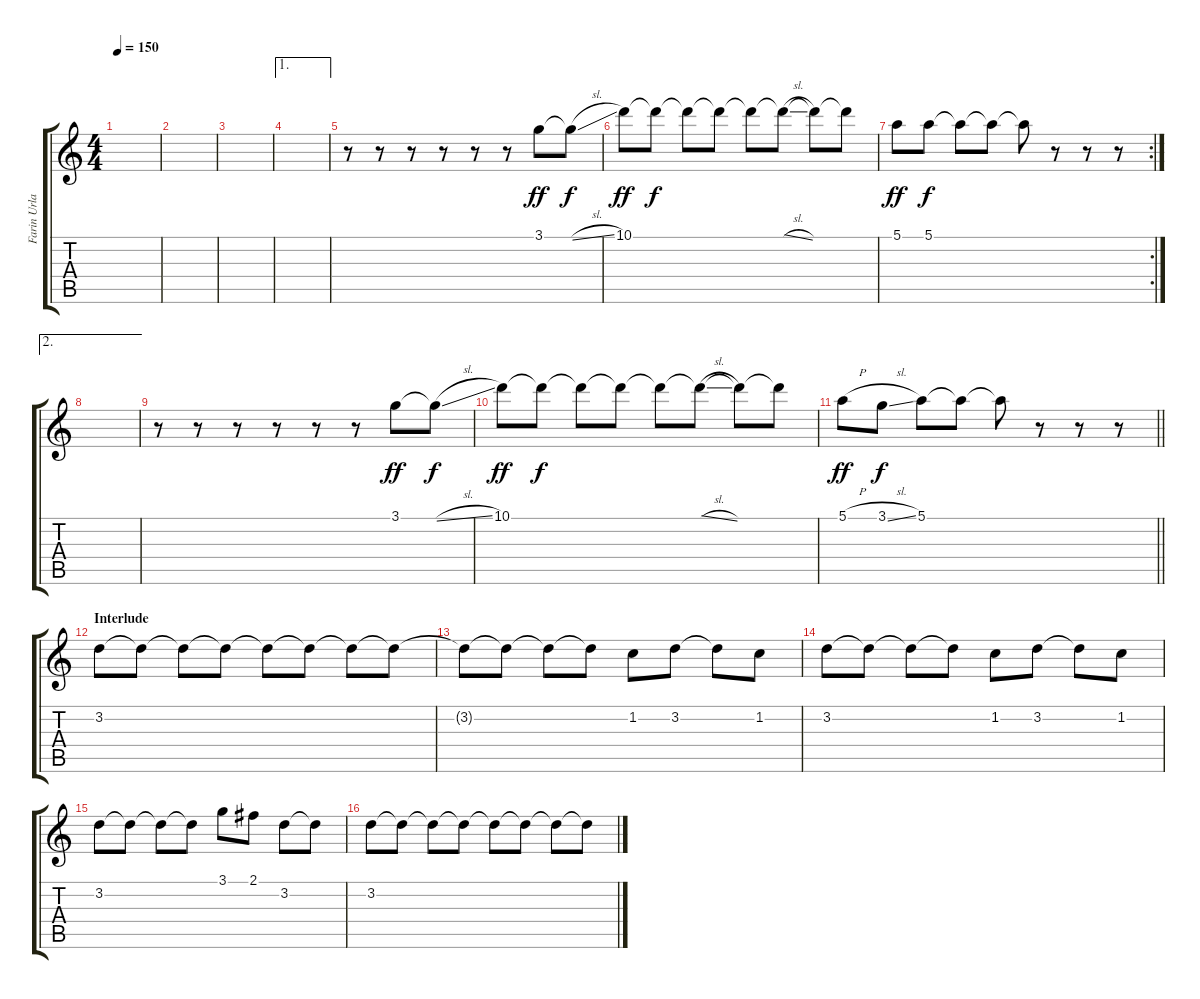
\track ("Farin Urlaub I" "Farin Urla") {instrument distortionguitar}
\staff {score tabs}
\tuning (E4 B3 G3 D3 A2 E2) {hide}
\ts (4 4)
\tempo 150
\clef g2
\ks c
|
|
|
\ae 1
|
r.8 r.8 r.8 r.8 r.8 r.8 3.1.8{dy ff} 3.1{sl t}.8{dy f} |
10.1.8{dy ff} 10.1{t}.8{dy f} 10.1{t}.8 10.1{t}.8 10.1{t}.8 10.1{sl t}.8 10.1{t}.8 10.1{t}.8 |
\rc 2
5.1.8{dy ff} 5.1.8{dy f} 5.1{t}.8 5.1{t}.8 5.1{t}.8 r.8 r.8 r.8 |
\ae 2
|
r.8 r.8 r.8 r.8 r.8 r.8 3.1.8{dy ff} 3.1{sl t}.8{dy f} |
10.1.8{dy ff} 10.1{t}.8{dy f} 10.1{t}.8 10.1{t}.8 10.1{t}.8 10.1{sl t}.8 10.1{t}.8 10.1{t}.8 |
\barLineRight lightlight
5.1{h}.8{dy ff} 3.1{sl}.8{dy f} 5.1.8 5.1{t}.8 5.1{t}.8 r.8 r.8 r.8 |
\section ("" "Interlude")
3.2.8 3.2{t}.8 3.2{t}.8 3.2{t}.8 3.2{t}.8 3.2{t}.8 3.2{t}.8 3.2{t}.8 |
3.2{t}.8 3.2{t}.8 3.2{t}.8 3.2{t}.8 1.2.8 3.2.8 3.2{t}.8 1.2.8 |
3.2.8 3.2{t}.8 3.2{t}.8 3.2{t}.8 1.2.8 3.2.8 3.2{t}.8 1.2.8 |
3.2.8 3.2{t}.8 3.2{t}.8 3.2{t}.8 3.1.8 2.1.8 3.2.8 3.2{t}.8 |
3.2.8 3.2{t}.8 3.2{t}.8 3.2{t}.8 3.2{t}.8 3.2{t}.8 3.2{t}.8 3.2{t}.8
